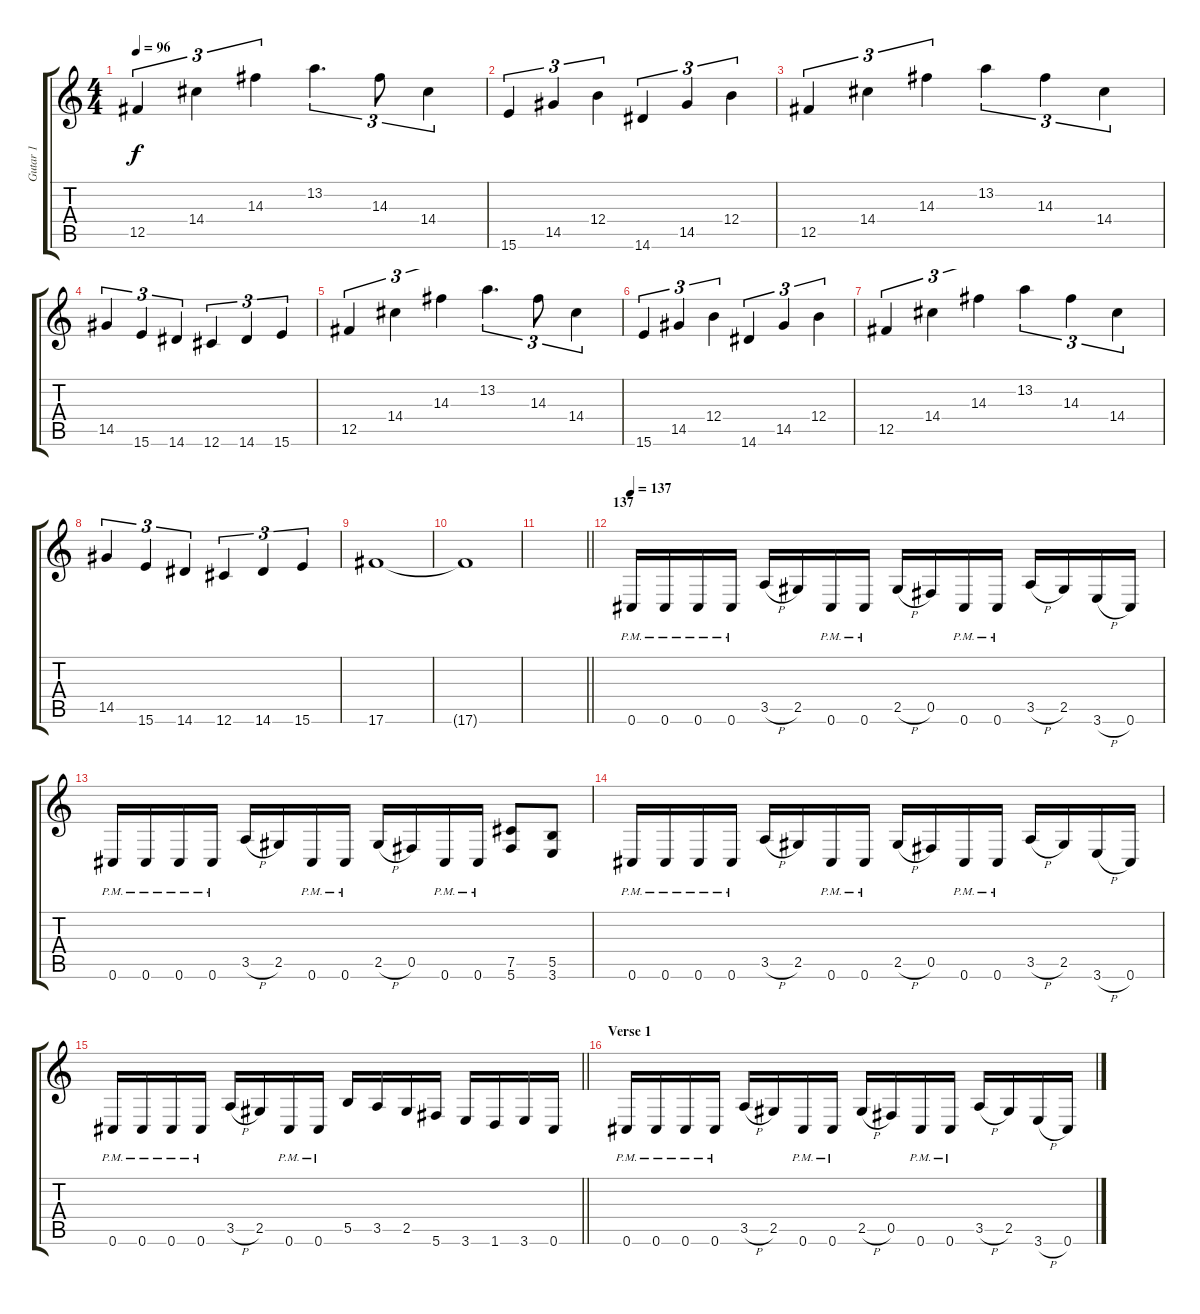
\track ("Gutar 1" "Gutar 1") {instrument overdrivenguitar}
\staff {score tabs}
\tuning (Db4 Ab3 E3 B2 Gb2 Db2) {hide}
\ts (4 4)
\tempo 96
\clef g2
\ks c
12.5.4{tu (3 2) dy f instrument overdrivenguitar} 14.4.4{tu (3 2)} 14.3.4{tu (3 2)} 13.2.4{d tu (3 2)} 14.3.8{tu (3 2)} 14.4.4{tu (3 2)} |
15.6.4{tu (3 2)} 14.5.4{tu (3 2)} 12.4.4{tu (3 2)} 14.6.4{tu (3 2)} 14.5.4{tu (3 2)} 12.4.4{tu (3 2)} |
12.5.4{tu (3 2)} 14.4.4{tu (3 2)} 14.3.4{tu (3 2)} 13.2.4{tu (3 2)} 14.3.4{tu (3 2)} 14.4.4{tu (3 2)} |
14.5.4{tu (3 2)} 15.6.4{tu (3 2)} 14.6.4{tu (3 2)} 12.6.4{tu (3 2)} 14.6.4{tu (3 2)} 15.6.4{tu (3 2)} |
12.5.4{tu (3 2)} 14.4.4{tu (3 2)} 14.3.4{tu (3 2)} 13.2.4{d tu (3 2)} 14.3.8{tu (3 2)} 14.4.4{tu (3 2)} |
15.6.4{tu (3 2)} 14.5.4{tu (3 2)} 12.4.4{tu (3 2)} 14.6.4{tu (3 2)} 14.5.4{tu (3 2)} 12.4.4{tu (3 2)} |
12.5.4{tu (3 2)} 14.4.4{tu (3 2)} 14.3.4{tu (3 2)} 13.2.4{tu (3 2)} 14.3.4{tu (3 2)} 14.4.4{tu (3 2)} |
14.5.4{tu (3 2)} 15.6.4{tu (3 2)} 14.6.4{tu (3 2)} 12.6.4{tu (3 2)} 14.6.4{tu (3 2)} 15.6.4{tu (3 2)} |
17.6.1 |
17.6{t}.1 |
\barLineRight lightlight
|
\section ("" "137")
\tempo 137
0.6{pm}.16 0.6{pm}.16 0.6{pm}.16 0.6{pm}.16 3.5{h}.16 2.5.16 0.6{pm}.16 0.6{pm}.16 2.5{h}.16 0.5.16 0.6{pm}.16 0.6{pm}.16 3.5{h}.16 2.5.16 3.6{h}.16 0.6.16 |
0.6{pm}.16 0.6{pm}.16 0.6{pm}.16 0.6{pm}.16 3.5{h}.16 2.5.16 0.6{pm}.16 0.6{pm}.16 2.5{h}.16 0.5.16 0.6{pm}.16 0.6{pm}.16 (7.5 5.6).8 (5.5 3.6).8 |
0.6{pm}.16 0.6{pm}.16 0.6{pm}.16 0.6{pm}.16 3.5{h}.16 2.5.16 0.6{pm}.16 0.6{pm}.16 2.5{h}.16 0.5.16 0.6{pm}.16 0.6{pm}.16 3.5{h}.16 2.5.16 3.6{h}.16 0.6.16 |
\barLineRight lightlight
0.6{pm}.16 0.6{pm}.16 0.6{pm}.16 0.6{pm}.16 3.5{h}.16 2.5.16 0.6{pm}.16 0.6{pm}.16 5.5.16 3.5.16 2.5.16 5.6.16 3.6.16 1.6.16 3.6.16 0.6.16 |
\section ("" "Verse 1")
0.6{pm}.16 0.6{pm}.16 0.6{pm}.16 0.6{pm}.16 3.5{h}.16 2.5.16 0.6{pm}.16 0.6{pm}.16 2.5{h}.16 0.5.16 0.6{pm}.16 0.6{pm}.16 3.5{h}.16 2.5.16 3.6{h}.16 0.6.16
